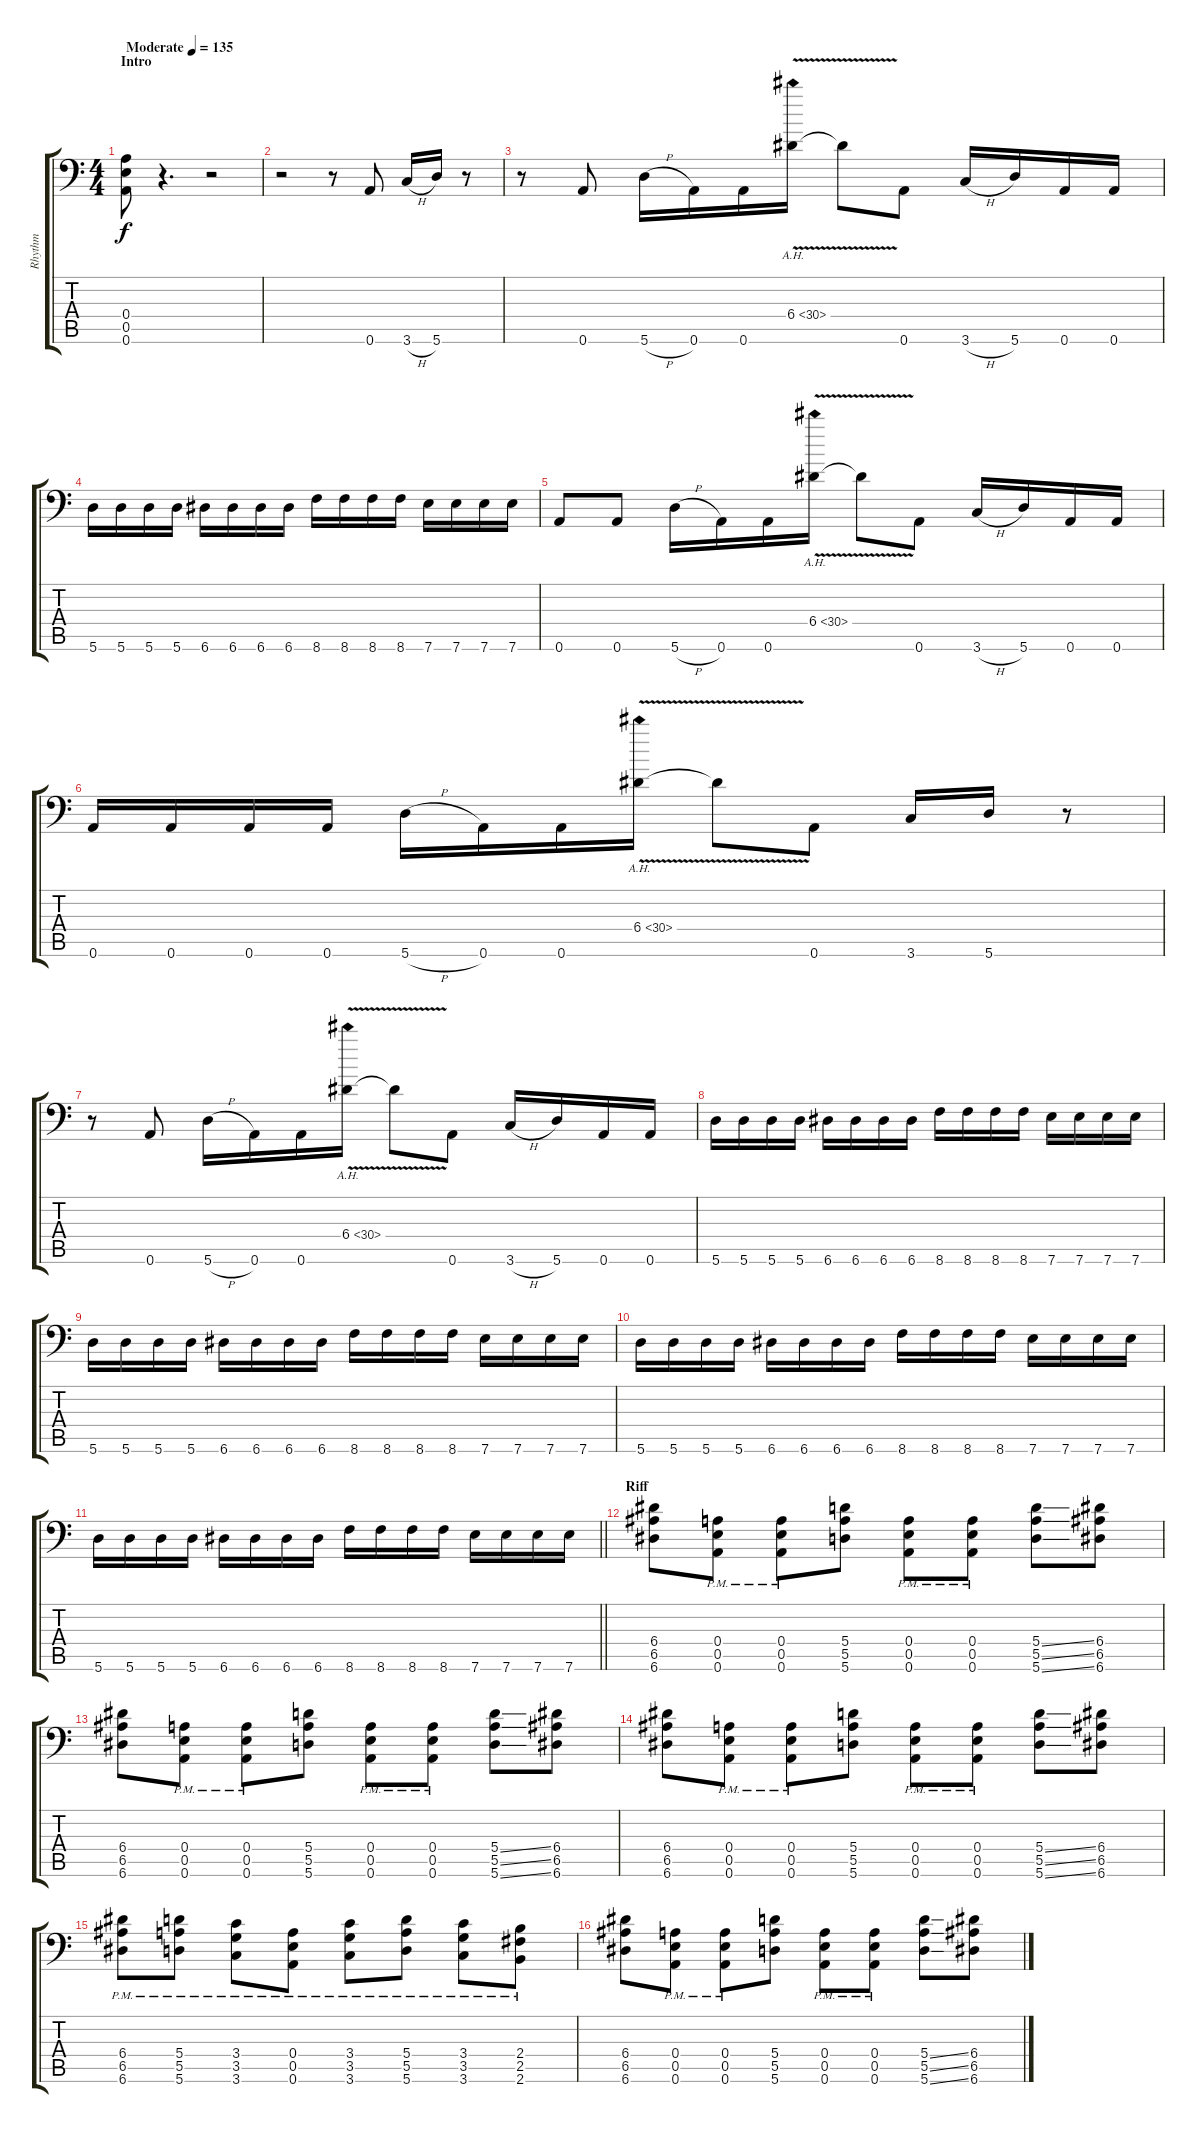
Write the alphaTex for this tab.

\track ("Rhythm" "Rhythm") {instrument overdrivenguitar}
\staff {score tabs}
\tuning (B3 Gb3 D3 A2 E2 A1) {hide}
\ts (4 4)
\section ("" "Intro")
\tempo (135 "Moderate")
\clef f4
\ks c
(0.4 0.5 0.6).8{dy f instrument overdrivenguitar} r.4{d} r.2 |
r.2 r.8 0.6.8 3.6{h}.16 5.6.16 r.8 |
r.8 0.6.8 5.6{h}.16 0.6.16 0.6.16 6.4{ah 24 v}.16 6.4{t}.8 0.6.8 3.6{h}.16 5.6.16 0.6.16 0.6.16 |
5.6.16 5.6.16 5.6.16 5.6.16 6.6.16 6.6.16 6.6.16 6.6.16 8.6.16 8.6.16 8.6.16 8.6.16 7.6.16 7.6.16 7.6.16 7.6.16 |
0.6.8 0.6.8 5.6{h}.16 0.6.16 0.6.16 6.4{ah 24 v}.16 6.4{t}.8 0.6.8 3.6{h}.16 5.6.16 0.6.16 0.6.16 |
0.6.16 0.6.16 0.6.16 0.6.16 5.6{h}.16 0.6.16 0.6.16 6.4{ah 24 v}.16 6.4{t}.8 0.6.8 3.6.16 5.6.16 r.8 |
r.8 0.6.8 5.6{h}.16 0.6.16 0.6.16 6.4{ah 24 v}.16 6.4{t}.8 0.6.8 3.6{h}.16 5.6.16 0.6.16 0.6.16 |
5.6.16 5.6.16 5.6.16 5.6.16 6.6.16 6.6.16 6.6.16 6.6.16 8.6.16 8.6.16 8.6.16 8.6.16 7.6.16 7.6.16 7.6.16 7.6.16 |
5.6.16 5.6.16 5.6.16 5.6.16 6.6.16 6.6.16 6.6.16 6.6.16 8.6.16 8.6.16 8.6.16 8.6.16 7.6.16 7.6.16 7.6.16 7.6.16 |
5.6.16 5.6.16 5.6.16 5.6.16 6.6.16 6.6.16 6.6.16 6.6.16 8.6.16 8.6.16 8.6.16 8.6.16 7.6.16 7.6.16 7.6.16 7.6.16 |
\barLineRight lightlight
5.6.16 5.6.16 5.6.16 5.6.16 6.6.16 6.6.16 6.6.16 6.6.16 8.6.16 8.6.16 8.6.16 8.6.16 7.6.16 7.6.16 7.6.16 7.6.16 |
\section ("" "Riff")
(6.4 6.5 6.6).8 (0.4{pm} 0.5{pm} 0.6{pm}).8 (0.4{pm} 0.5{pm} 0.6{pm}).8 (5.4 5.5 5.6).8 (0.4{pm} 0.5{pm} 0.6{pm}).8 (0.4{pm} 0.5{pm} 0.6{pm}).8 (5.4{ss} 5.5{ss} 5.6{ss}).8 (6.4 6.5 6.6).8 |
(6.4 6.5 6.6).8 (0.4{pm} 0.5{pm} 0.6{pm}).8 (0.4{pm} 0.5{pm} 0.6{pm}).8 (5.4 5.5 5.6).8 (0.4{pm} 0.5{pm} 0.6{pm}).8 (0.4{pm} 0.5{pm} 0.6{pm}).8 (5.4{ss} 5.5{ss} 5.6{ss}).8 (6.4 6.5 6.6).8 |
(6.4 6.5 6.6).8 (0.4{pm} 0.5{pm} 0.6{pm}).8 (0.4{pm} 0.5{pm} 0.6{pm}).8 (5.4 5.5 5.6).8 (0.4{pm} 0.5{pm} 0.6{pm}).8 (0.4{pm} 0.5{pm} 0.6{pm}).8 (5.4{ss} 5.5{ss} 5.6{ss}).8 (6.4 6.5 6.6).8 |
(6.4{pm} 6.5{pm} 6.6{pm}).8 (5.4{pm} 5.5{pm} 5.6{pm}).8 (3.4{pm} 3.5{pm} 3.6{pm}).8 (0.4{pm} 0.5{pm} 0.6{pm}).8 (3.4{pm} 3.5{pm} 3.6{pm}).8 (5.4{pm} 5.5{pm} 5.6{pm}).8 (3.4{pm} 3.5{pm} 3.6{pm}).8 (2.4{pm} 2.5{pm} 2.6{pm}).8 |
(6.4 6.5 6.6).8 (0.4{pm} 0.5{pm} 0.6{pm}).8 (0.4{pm} 0.5{pm} 0.6{pm}).8 (5.4 5.5 5.6).8 (0.4{pm} 0.5{pm} 0.6{pm}).8 (0.4{pm} 0.5{pm} 0.6{pm}).8 (5.4{ss} 5.5{ss} 5.6{ss}).8 (6.4 6.5 6.6).8
